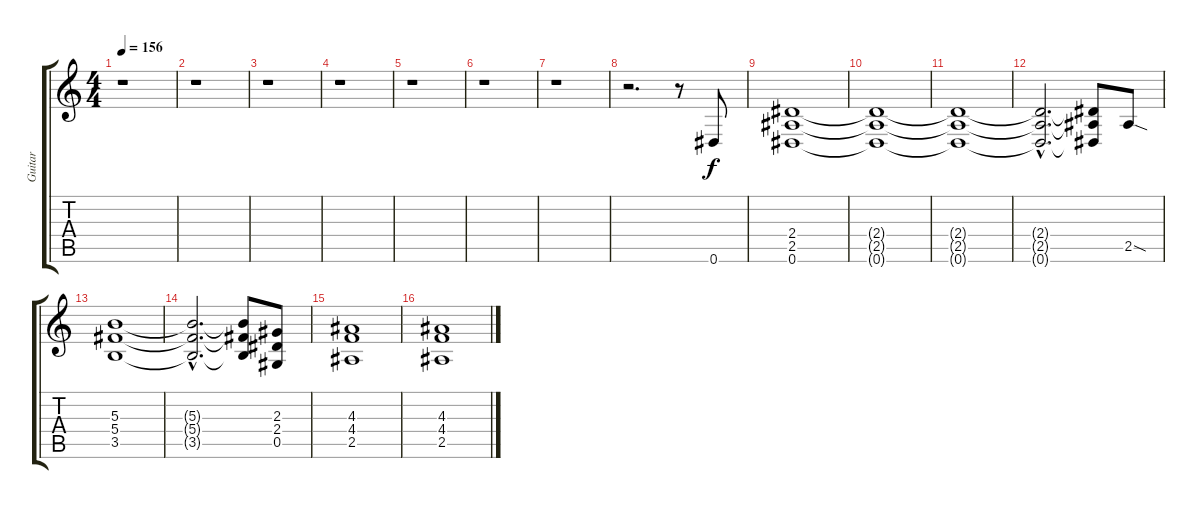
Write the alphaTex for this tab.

\track ("Guitar" "Guitar") {instrument distortionguitar}
\staff {score tabs}
\tuning (Eb4 Bb3 Gb3 Db3 Ab2 Eb2) {hide}
\ts (4 4)
\tempo 156
\clef g2
\ks c
r.1{dy f instrument distortionguitar} |
r.1 |
r.1 |
r.1 |
r.1 |
r.1 |
r.1 |
r.2{d} r.8 0.6.8 |
(2.4 2.5 0.6).1 |
(2.4{t} 2.5{t} 0.6{t}).1 |
(2.4{t} 2.5{t} 0.6{t}).1 |
(2.4{hac t} 2.5{hac t} 0.6{hac t}).2{d} (2.4{t} 2.5{t} 0.6{t}).8 2.5{sod}.8 |
(5.3 5.4 3.5).1 |
(5.3{hac t} 5.4{hac t} 3.5{hac t}).2{d} (5.3{t} 5.4{t} 3.5{t}).8 (2.3 2.4 0.5).8 |
(4.3 4.4 2.5).1 |
(4.3 4.4 2.5).1
